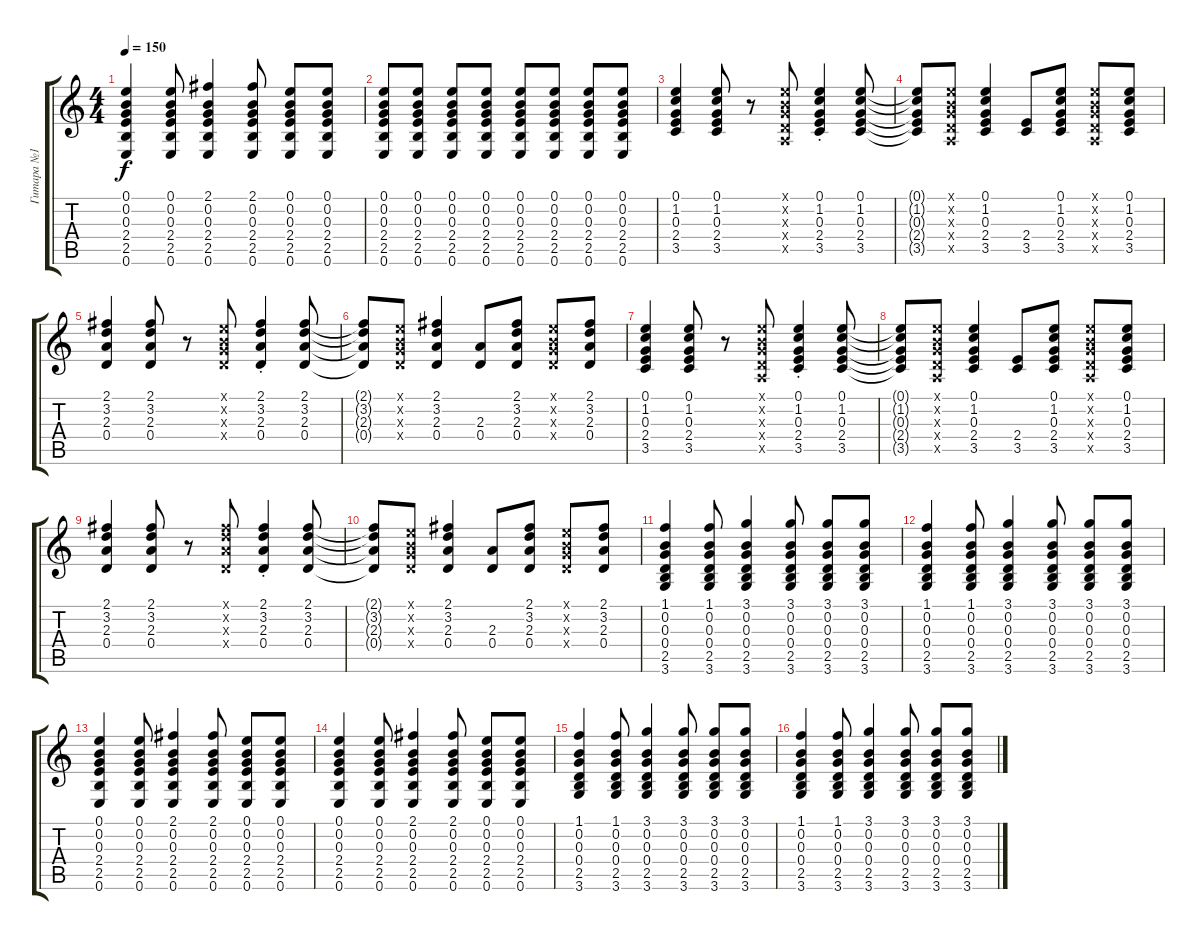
\track ("Гитара №1" "Гитара №1") {instrument acousticguitarsteel}
\staff {score tabs}
\tuning (E4 B3 G3 D3 A2 E2) {hide}
\ts (4 4)
\tempo 150
\clef g2
\ks c
(0.1 0.2 0.3 2.4 2.5 0.6).4{dy f} (0.1 0.2 0.3 2.4 2.5 0.6).8 (2.1 0.2 0.3 2.4 2.5 0.6).4 (2.1 0.2 0.3 2.4 2.5 0.6).8 (0.1 0.2 0.3 2.4 2.5 0.6).8 (0.1 0.2 0.3 2.4 2.5 0.6).8 |
(0.1 0.2 0.3 2.4 2.5 0.6).8 (0.1 0.2 0.3 2.4 2.5 0.6).8 (0.1 0.2 0.3 2.4 2.5 0.6).8 (0.1 0.2 0.3 2.4 2.5 0.6).8 (0.1 0.2 0.3 2.4 2.5 0.6).8 (0.1 0.2 0.3 2.4 2.5 0.6).8 (0.1 0.2 0.3 2.4 2.5 0.6).8 (0.1 0.2 0.3 2.4 2.5 0.6).8 |
(0.1 1.2 0.3 2.4 3.5).4 (0.1 1.2 0.3 2.4 3.5).8 r.8 (0.1{x} 0.2{x} 0.3{x} 0.4{x} 0.5{x}).8 (0.1{st} 1.2{st} 0.3{st} 2.4{st} 3.5{st}).4 (0.1 1.2 0.3 2.4 3.5).8 |
(0.1{t} 1.2{t} 0.3{t} 2.4{t} 3.5{t}).8 (0.1{x} 0.2{x} 0.3{x} 0.4{x} 0.5{x}).8 (0.1 1.2 0.3 2.4 3.5).4 (2.4 3.5).8 (0.1 1.2 0.3 2.4 3.5).8 (0.1{x} 0.2{x} 0.3{x} 0.4{x} 0.5{x}).8 (0.1 1.2 0.3 2.4 3.5).8 |
(2.1 3.2 2.3 0.4).4 (2.1 3.2 2.3 0.4).8 r.8 (0.1{x} 0.2{x} 0.3{x} 0.4{x}).8 (2.1{st} 3.2 2.3 0.4).4 (2.1 3.2 2.3 0.4).8 |
(2.1{t} 3.2{t} 2.3{t} 0.4{t}).8 (0.1{x} 0.2{x} 0.3{x} 0.4{x}).8 (2.1 3.2 2.3 0.4).4 (2.3 0.4).8 (2.1 3.2 2.3 0.4).8 (0.1{x} 0.2{x} 0.3{x} 0.4{x}).8 (2.1 3.2 2.3 0.4).8 |
(0.1 1.2 0.3 2.4 3.5).4 (0.1 1.2 0.3 2.4 3.5).8 r.8 (0.1{x} 0.2{x} 0.3{x} 0.4{x} 0.5{x}).8 (0.1{st} 1.2{st} 0.3{st} 2.4{st} 3.5{st}).4 (0.1 1.2 0.3 2.4 3.5).8 |
(0.1{t} 1.2{t} 0.3{t} 2.4{t} 3.5{t}).8 (0.1{x} 0.2{x} 0.3{x} 0.4{x} 0.5{x}).8 (0.1 1.2 0.3 2.4 3.5).4 (2.4 3.5).8 (0.1 1.2 0.3 2.4 3.5).8 (0.1{x} 0.2{x} 0.3{x} 0.4{x} 0.5{x}).8 (0.1 1.2 0.3 2.4 3.5).8 |
(2.1 3.2 2.3 0.4).4 (2.1 3.2 2.3 0.4).8 r.8 (2.1{x} 3.2{x} 2.3{x} 0.4{x}).8 (2.1{st} 3.2 2.3 0.4).4 (2.1 3.2 2.3 0.4).8 |
(2.1{t} 3.2{t} 2.3{t} 0.4{t}).8 (0.1{x} 0.2{x} 0.3{x} 0.4{x}).8 (2.1 3.2 2.3 0.4).4 (2.3 0.4).8 (2.1 3.2 2.3 0.4).8 (0.1{x} 0.2{x} 0.3{x} 0.4{x}).8 (2.1 3.2 2.3 0.4).8 |
(1.1 0.2 0.3 0.4 2.5 3.6).4 (1.1 0.2 0.3 0.4 2.5 3.6).8 (3.1 0.2 0.3 0.4 2.5 3.6).4 (3.1 0.2 0.3 0.4 2.5 3.6).8 (3.1 0.2 0.3 0.4 2.5 3.6).8 (3.1 0.2 0.3 0.4 2.5 3.6).8 |
(1.1 0.2 0.3 0.4 2.5 3.6).4 (1.1 0.2 0.3 0.4 2.5 3.6).8 (3.1 0.2 0.3 0.4 2.5 3.6).4 (3.1 0.2 0.3 0.4 2.5 3.6).8 (3.1 0.2 0.3 0.4 2.5 3.6).8 (3.1 0.2 0.3 0.4 2.5 3.6).8 |
(0.1 0.2 0.3 2.4 2.5 0.6).4 (0.1 0.2 0.3 2.4 2.5 0.6).8 (2.1 0.2 0.3 2.4 2.5 0.6).4 (2.1 0.2 0.3 2.4 2.5 0.6).8 (0.1 0.2 0.3 2.4 2.5 0.6).8 (0.1 0.2 0.3 2.4 2.5 0.6).8 |
(0.1 0.2 0.3 2.4 2.5 0.6).4 (0.1 0.2 0.3 2.4 2.5 0.6).8 (2.1 0.2 0.3 2.4 2.5 0.6).4 (2.1 0.2 0.3 2.4 2.5 0.6).8 (0.1 0.2 0.3 2.4 2.5 0.6).8 (0.1 0.2 0.3 2.4 2.5 0.6).8 |
(1.1 0.2 0.3 0.4 2.5 3.6).4 (1.1 0.2 0.3 0.4 2.5 3.6).8 (3.1 0.2 0.3 0.4 2.5 3.6).4 (3.1 0.2 0.3 0.4 2.5 3.6).8 (3.1 0.2 0.3 0.4 2.5 3.6).8 (3.1 0.2 0.3 0.4 2.5 3.6).8 |
(1.1 0.2 0.3 0.4 2.5 3.6).4 (1.1 0.2 0.3 0.4 2.5 3.6).8 (3.1 0.2 0.3 0.4 2.5 3.6).4 (3.1 0.2 0.3 0.4 2.5 3.6).8 (3.1 0.2 0.3 0.4 2.5 3.6).8 (3.1 0.2 0.3 0.4 2.5 3.6).8
